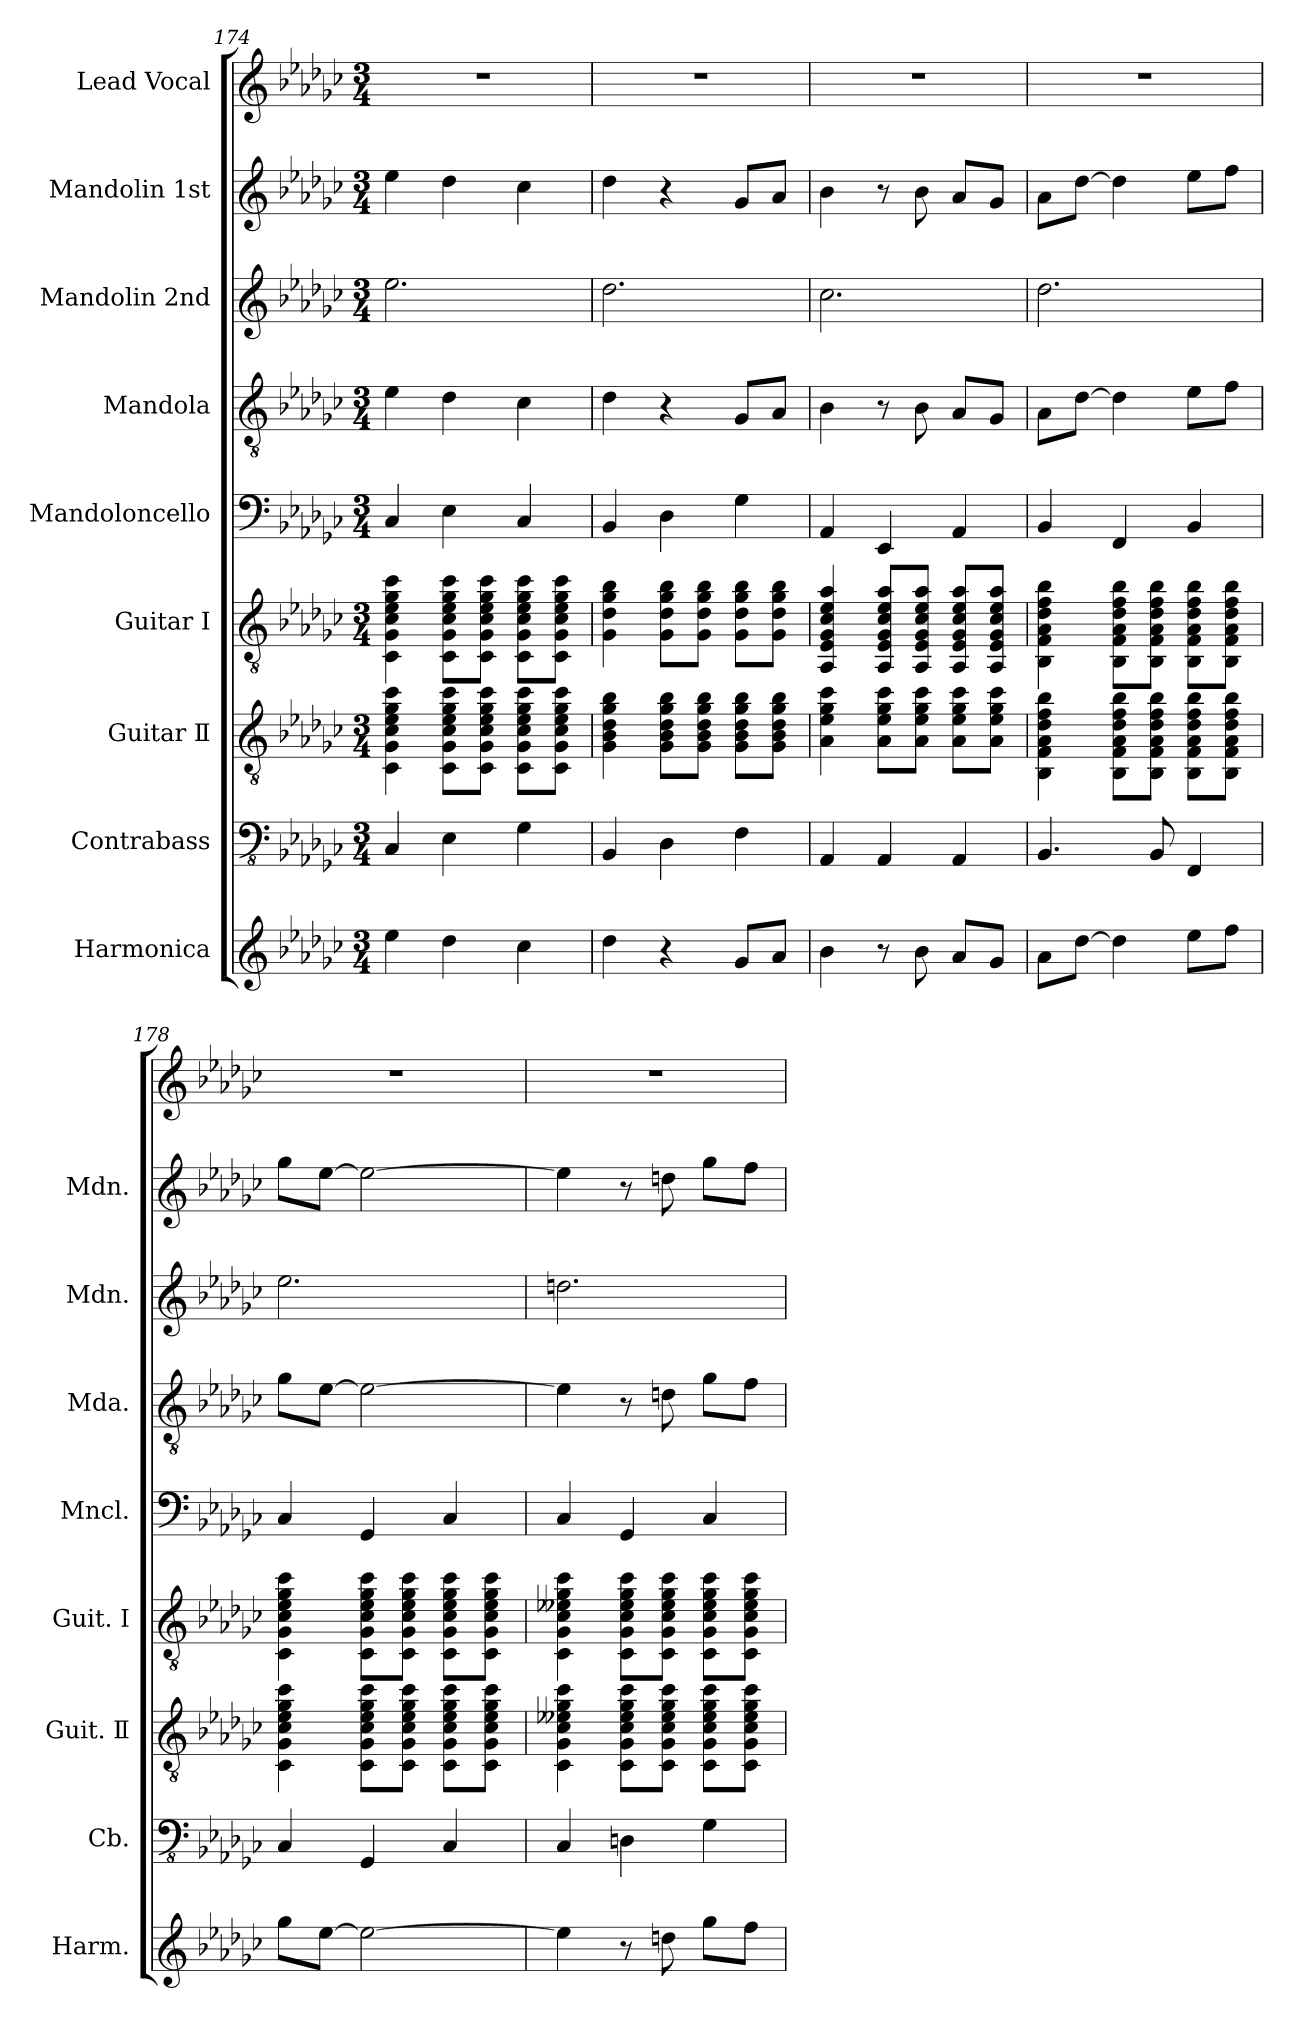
**kern	**kern	**kern	**kern	**kern	**kern	**kern	**kern	**kern
*part9	*part8	*part7	*part6	*part5	*part4	*part3	*part2	*part1
*staff9	*staff8	*staff7	*staff6	*staff5	*staff4	*staff3	*staff2	*staff1
*I"Harmonica	*I"Contrabass	*I"Guitar Ⅱ	*I"Guitar Ⅰ	*I"Mandoloncello	*I"Mandola	*I"Mandolin 2nd	*I"Mandolin 1st	*I"Lead Vocal
*I'Harm.	*I'Cb.	*I'Guit. Ⅱ	*I'Guit. Ⅰ	*I'Mncl.	*I'Mda.	*I'Mdn.	*I'Mdn.	*
*clefG2	*clefFv4	*clefGv2	*clefGv2	*clefF4	*clefGv2	*clefG2	*clefG2	*clefG2
*k[b-e-a-d-g-c-]	*k[b-e-a-d-g-c-]	*k[b-e-a-d-g-c-]	*k[b-e-a-d-g-c-]	*k[b-e-a-d-g-c-]	*k[b-e-a-d-g-c-]	*k[b-e-a-d-g-c-]	*k[b-e-a-d-g-c-]	*k[b-e-a-d-g-c-]
*M3/4	*M3/4	*M3/4	*M3/4	*M3/4	*M3/4	*M3/4	*M3/4	*M3/4
=174	=174	=174	=174	=174	=174	=174	=174	=174
4ee-	4CC-	4C- 4G- 4c- 4e- 4g- 4cc-	4C- 4G- 4c- 4e- 4g- 4cc-	4C-	4e-	2.ee-	4ee-	2.r
4dd-	4EE-	8C- 8G- 8c- 8e- 8g- 8cc-L	8C- 8G- 8c- 8e- 8g- 8cc-L	4E-	4d-	.	4dd-	.
.	.	8C- 8G- 8c- 8e- 8g- 8cc-J	8C- 8G- 8c- 8e- 8g- 8cc-J	.	.	.	.	.
4cc-	4GG-	8C- 8G- 8c- 8e- 8g- 8cc-L	8C- 8G- 8c- 8e- 8g- 8cc-L	4C-	4c-	.	4cc-	.
.	.	8C- 8G- 8c- 8e- 8g- 8cc-J	8C- 8G- 8c- 8e- 8g- 8cc-J	.	.	.	.	.
=175	=175	=175	=175	=175	=175	=175	=175	=175
4dd-	4BBB-	4G- 4B- 4d- 4g- 4b-	4G- 4d- 4g- 4b-	4BB-	4d-	2.dd-	4dd-	2.r
4r	4DD-	8G- 8B- 8d- 8g- 8b-L	8G- 8d- 8g- 8b-L	4D-	4r	.	4r	.
.	.	8G- 8B- 8d- 8g- 8b-J	8G- 8d- 8g- 8b-J	.	.	.	.	.
8g-L	4FF	8G- 8B- 8d- 8g- 8b-L	8G- 8d- 8g- 8b-L	4G-	8G-L	.	8g-L	.
8a-J	.	8G- 8B- 8d- 8g- 8b-J	8G- 8d- 8g- 8b-J	.	8A-J	.	8a-J	.
=176	=176	=176	=176	=176	=176	=176	=176	=176
4b-	4AAA-	4A- 4e- 4g- 4cc-	4AA- 4E- 4G- 4c- 4e- 4a-	4AA-	4B-	2.cc-	4b-	2.r
8r	4AAA-	8A- 8e- 8g- 8cc-L	8AA- 8E- 8G- 8c- 8e- 8a-L	4EE-	8r	.	8r	.
8b-	.	8A- 8e- 8g- 8cc-J	8AA- 8E- 8G- 8c- 8e- 8a-J	.	8B-	.	8b-	.
8a-L	4AAA-	8A- 8e- 8g- 8cc-L	8AA- 8E- 8G- 8c- 8e- 8a-L	4AA-	8A-L	.	8a-L	.
8g-J	.	8A- 8e- 8g- 8cc-J	8AA- 8E- 8G- 8c- 8e- 8a-J	.	8G-J	.	8g-J	.
=177	=177	=177	=177	=177	=177	=177	=177	=177
8a-L	4.BBB-	4BB- 4F 4A- 4d- 4f 4b-	4BB- 4F 4A- 4d- 4f 4b-	4BB-	8A-L	2.dd-	8a-L	2.r
[8dd-J	.	.	.	.	[8d-J	.	[8dd-J	.
4dd-]	.	8BB- 8F 8A- 8d- 8f 8b-L	8BB- 8F 8A- 8d- 8f 8b-L	4FF	4d-]	.	4dd-]	.
.	8BBB-	8BB- 8F 8A- 8d- 8f 8b-J	8BB- 8F 8A- 8d- 8f 8b-J	.	.	.	.	.
8ee-L	4FFF	8BB- 8F 8A- 8d- 8f 8b-L	8BB- 8F 8A- 8d- 8f 8b-L	4BB-	8e-L	.	8ee-L	.
8ffJ	.	8BB- 8F 8A- 8d- 8f 8b-J	8BB- 8F 8A- 8d- 8f 8b-J	.	8fJ	.	8ffJ	.
=178	=178	=178	=178	=178	=178	=178	=178	=178
8gg-L	4CC-	4C- 4G- 4c- 4e- 4g- 4cc-	4C- 4G- 4c- 4e- 4g- 4cc-	4C-	8g-L	2.ee-	8gg-L	2.r
[8ee-J	.	.	.	.	[8e-J	.	[8ee-J	.
2ee-_	4GGG-	8C- 8G- 8c- 8e- 8g- 8cc-L	8C- 8G- 8c- 8e- 8g- 8cc-L	4GG-	2e-_	.	2ee-_	.
.	.	8C- 8G- 8c- 8e- 8g- 8cc-J	8C- 8G- 8c- 8e- 8g- 8cc-J	.	.	.	.	.
.	4CC-	8C- 8G- 8c- 8e- 8g- 8cc-L	8C- 8G- 8c- 8e- 8g- 8cc-L	4C-	.	.	.	.
.	.	8C- 8G- 8c- 8e- 8g- 8cc-J	8C- 8G- 8c- 8e- 8g- 8cc-J	.	.	.	.	.
=179	=179	=179	=179	=179	=179	=179	=179	=179
4ee-]	4CC-	4C- 4G- 4c- 4e--X 4g- 4cc-	4C- 4G- 4c- 4e--X 4g- 4cc-	4C-	4e-]	2.ddn	4ee-]	2.r
8r	4DDn	8C- 8G- 8c- 8e-- 8g- 8cc-L	8C- 8G- 8c- 8e-- 8g- 8cc-L	4GG-	8r	.	8r	.
8ddn	.	8C- 8G- 8c- 8e-- 8g- 8cc-J	8C- 8G- 8c- 8e-- 8g- 8cc-J	.	8dn	.	8ddn	.
8gg-L	4GG-	8C- 8G- 8c- 8e-- 8g- 8cc-L	8C- 8G- 8c- 8e-- 8g- 8cc-L	4C-	8g-L	.	8gg-L	.
8ffJ	.	8C- 8G- 8c- 8e-- 8g- 8cc-J	8C- 8G- 8c- 8e-- 8g- 8cc-J	.	8fJ	.	8ffJ	.
=	=	=	=	=	=	=	=	=
*-	*-	*-	*-	*-	*-	*-	*-	*-
